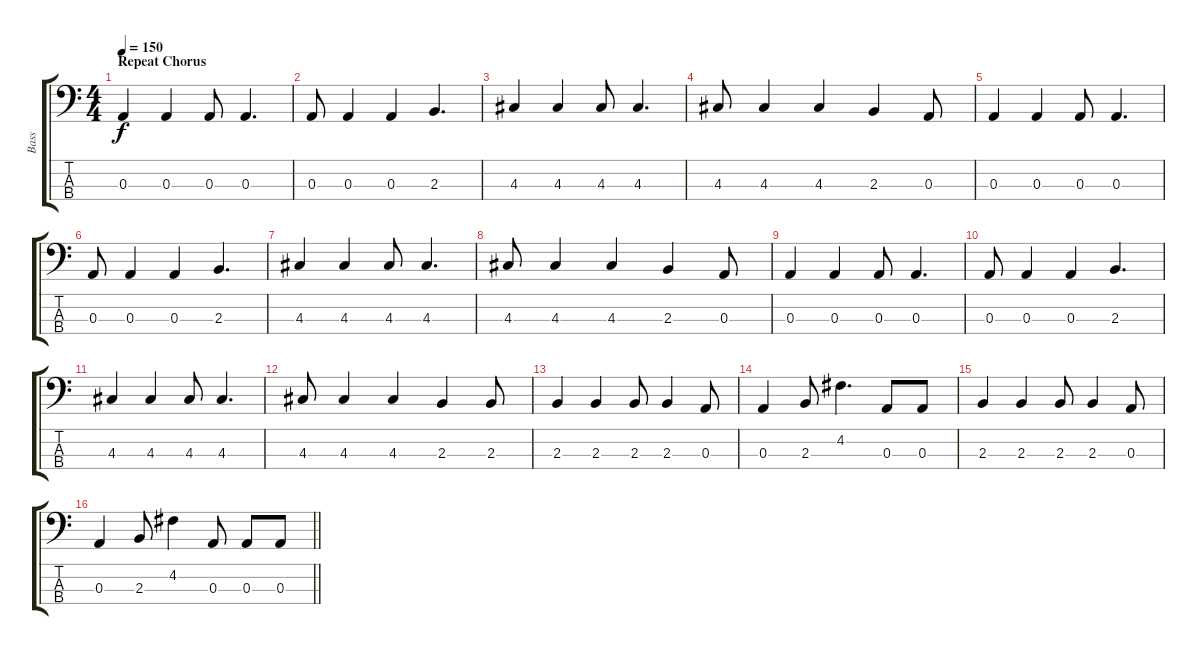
\track ("Bass" "Bass") {instrument electricbassfinger}
\staff {score tabs}
\tuning (G2 D2 A1 E1) {hide}
\ts (4 4)
\section ("" "Repeat Chorus")
\tempo 150
\clef f4
\ks c
0.3.4{dy f} 0.3.4 0.3.8 0.3.4{d} |
0.3.8 0.3.4 0.3.4 2.3.4{d} |
4.3.4 4.3.4 4.3.8 4.3.4{d} |
4.3.8 4.3.4 4.3.4 2.3.4 0.3.8 |
0.3.4 0.3.4 0.3.8 0.3.4{d} |
0.3.8 0.3.4 0.3.4 2.3.4{d} |
4.3.4 4.3.4 4.3.8 4.3.4{d} |
4.3.8 4.3.4 4.3.4 2.3.4 0.3.8 |
0.3.4 0.3.4 0.3.8 0.3.4{d} |
0.3.8 0.3.4 0.3.4 2.3.4{d} |
4.3.4 4.3.4 4.3.8 4.3.4{d} |
4.3.8 4.3.4 4.3.4 2.3.4 2.3.8 |
2.3.4 2.3.4 2.3.8 2.3.4 0.3.8 |
0.3.4 2.3.8 4.2.4{d} 0.3.8 0.3.8 |
2.3.4 2.3.4 2.3.8 2.3.4 0.3.8 |
\barLineRight lightlight
0.3.4 2.3.8 4.2.4 0.3.8 0.3.8 0.3.8
